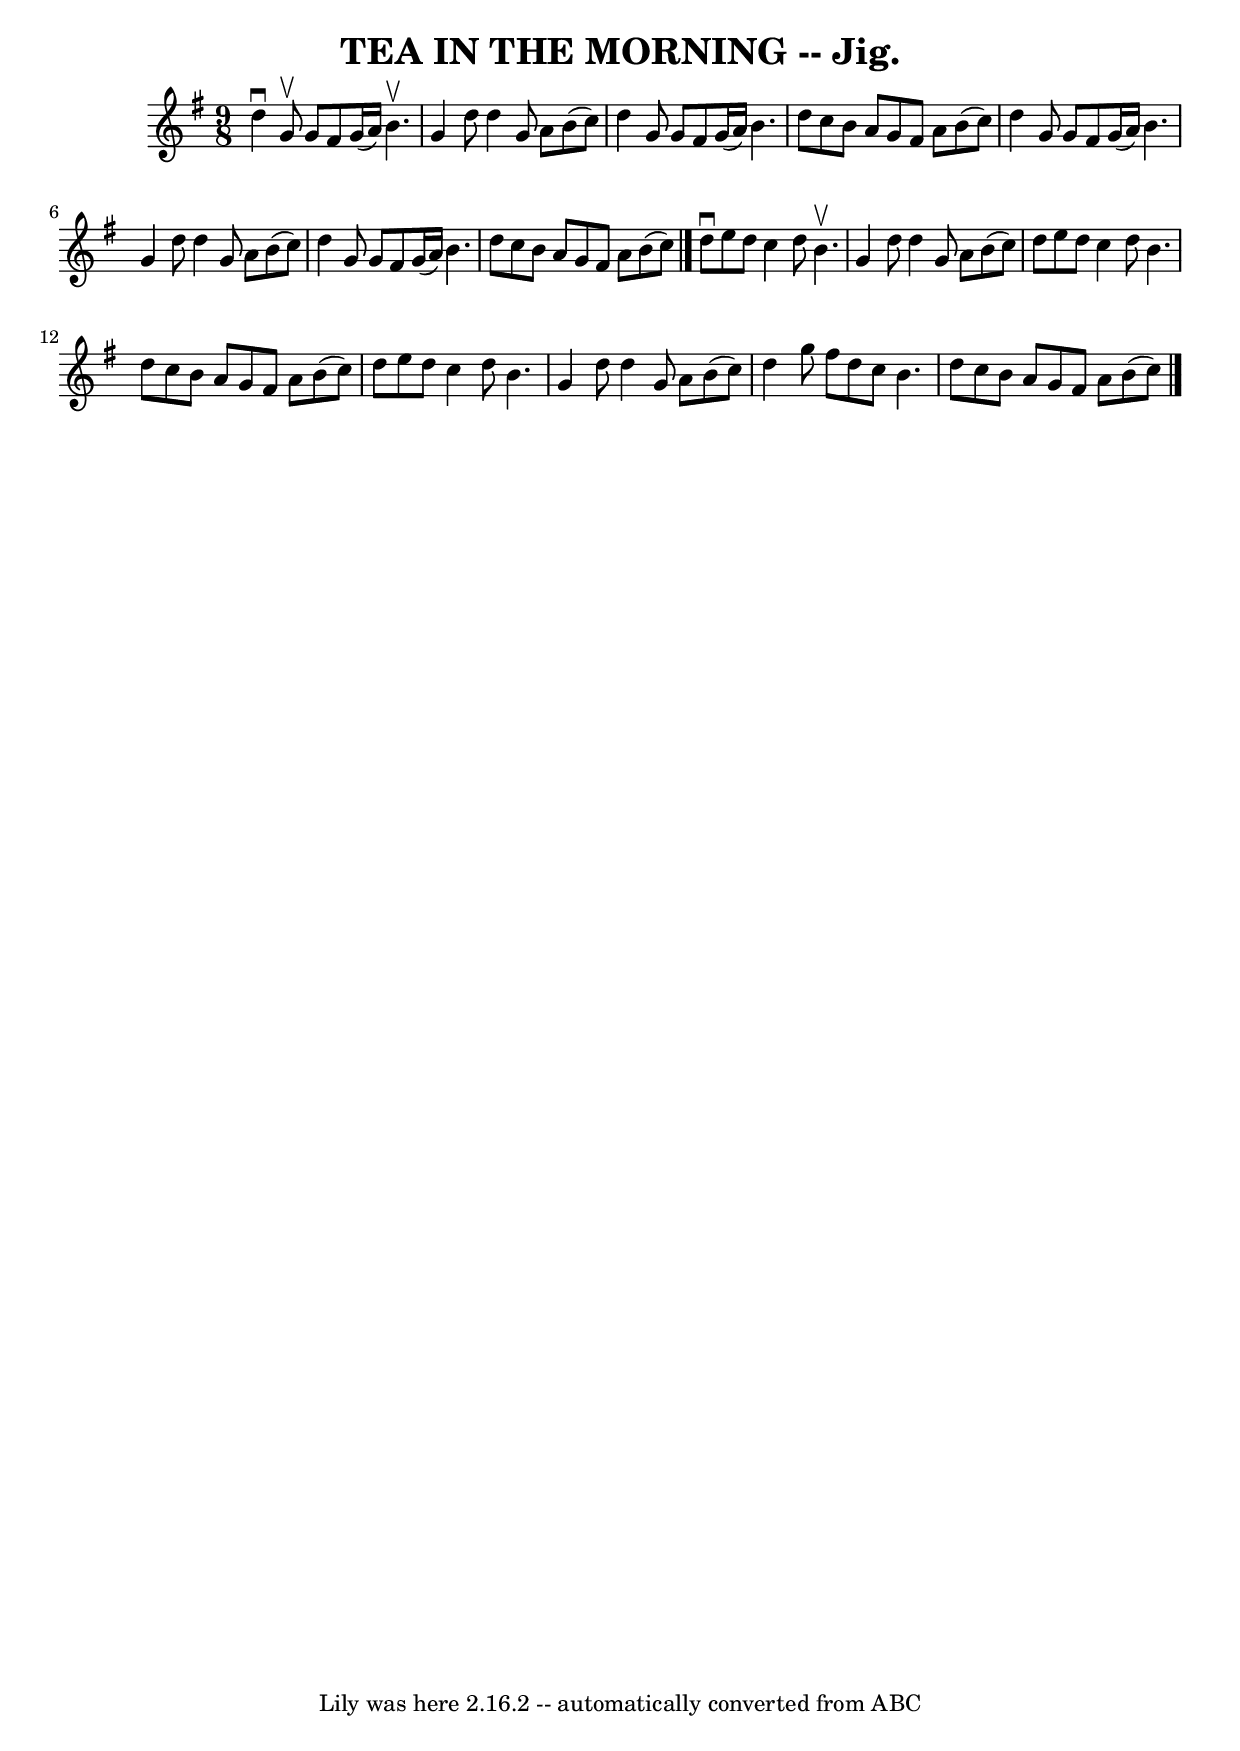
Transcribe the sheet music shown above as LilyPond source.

\version "2.16.2"
\include "Mammoth.ily"
\header {
  %% book = "Coles pg. 75.1"
  crossRefNumber = "9"
  footnotes = ""
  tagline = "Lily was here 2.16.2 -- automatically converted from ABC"
  title = "TEA IN THE MORNING -- Jig."

}
voicedefault =  {


  \time 9/8 
  \key g \major
  d''4^\downbow g'8^\upbow g'8 fis'8 g'16 (
  a'16) b'4.^\upbow |
  g'4 d''8 d''4 g'8 a'8 b'8 (
  c''8) |
  d''4 g'8 g'8 fis'8 g'16 (a'16) b'4.  
  |
  d''8 c''8 b'8 a'8 g'8 fis'8 a'8 b'8 (c''8) |
  d''4 g'8 g'8 fis'8 g'16 (a'16) b'4.  
  |
  g'4 d''8 d''4 g'8 a'8 b'8 (c''8) |
  
  d''4 g'8 g'8 fis'8 g'16 (a'16) b'4.  |
  d''8    
  c''8 b'8 a'8 g'8 fis'8 a'8 b'8 (c''8) \bar "|."     
  d''8^\downbow e''8 d''8 c''4 d''8 b'4.^\upbow |
  g'4    
  d''8 d''4 g'8 a'8 b'8 (c''8) |
  d''8 e''8 d''8  
  c''4 d''8 b'4.  |
  d''8 c''8 b'8 a'8 g'8 fis'8   
  a'8 b'8 (c''8) |
  d''8 e''8 d''8 c''4 d''8    
  b'4.  |
  g'4 d''8 d''4 g'8 a'8 b'8 (c''8) |
  
  d''4 g''8 fis''8 d''8 c''8 b'4.  |
  d''8 c''8    
  b'8 a'8 g'8 fis'8 a'8 b'8 (c''8) \bar "|."   

}

\score{
  <<

    \context Staff="default"
    {
      \voicedefault 
      
    }

  >>
  \layout {
    
  }
  \midi {
  }

}
